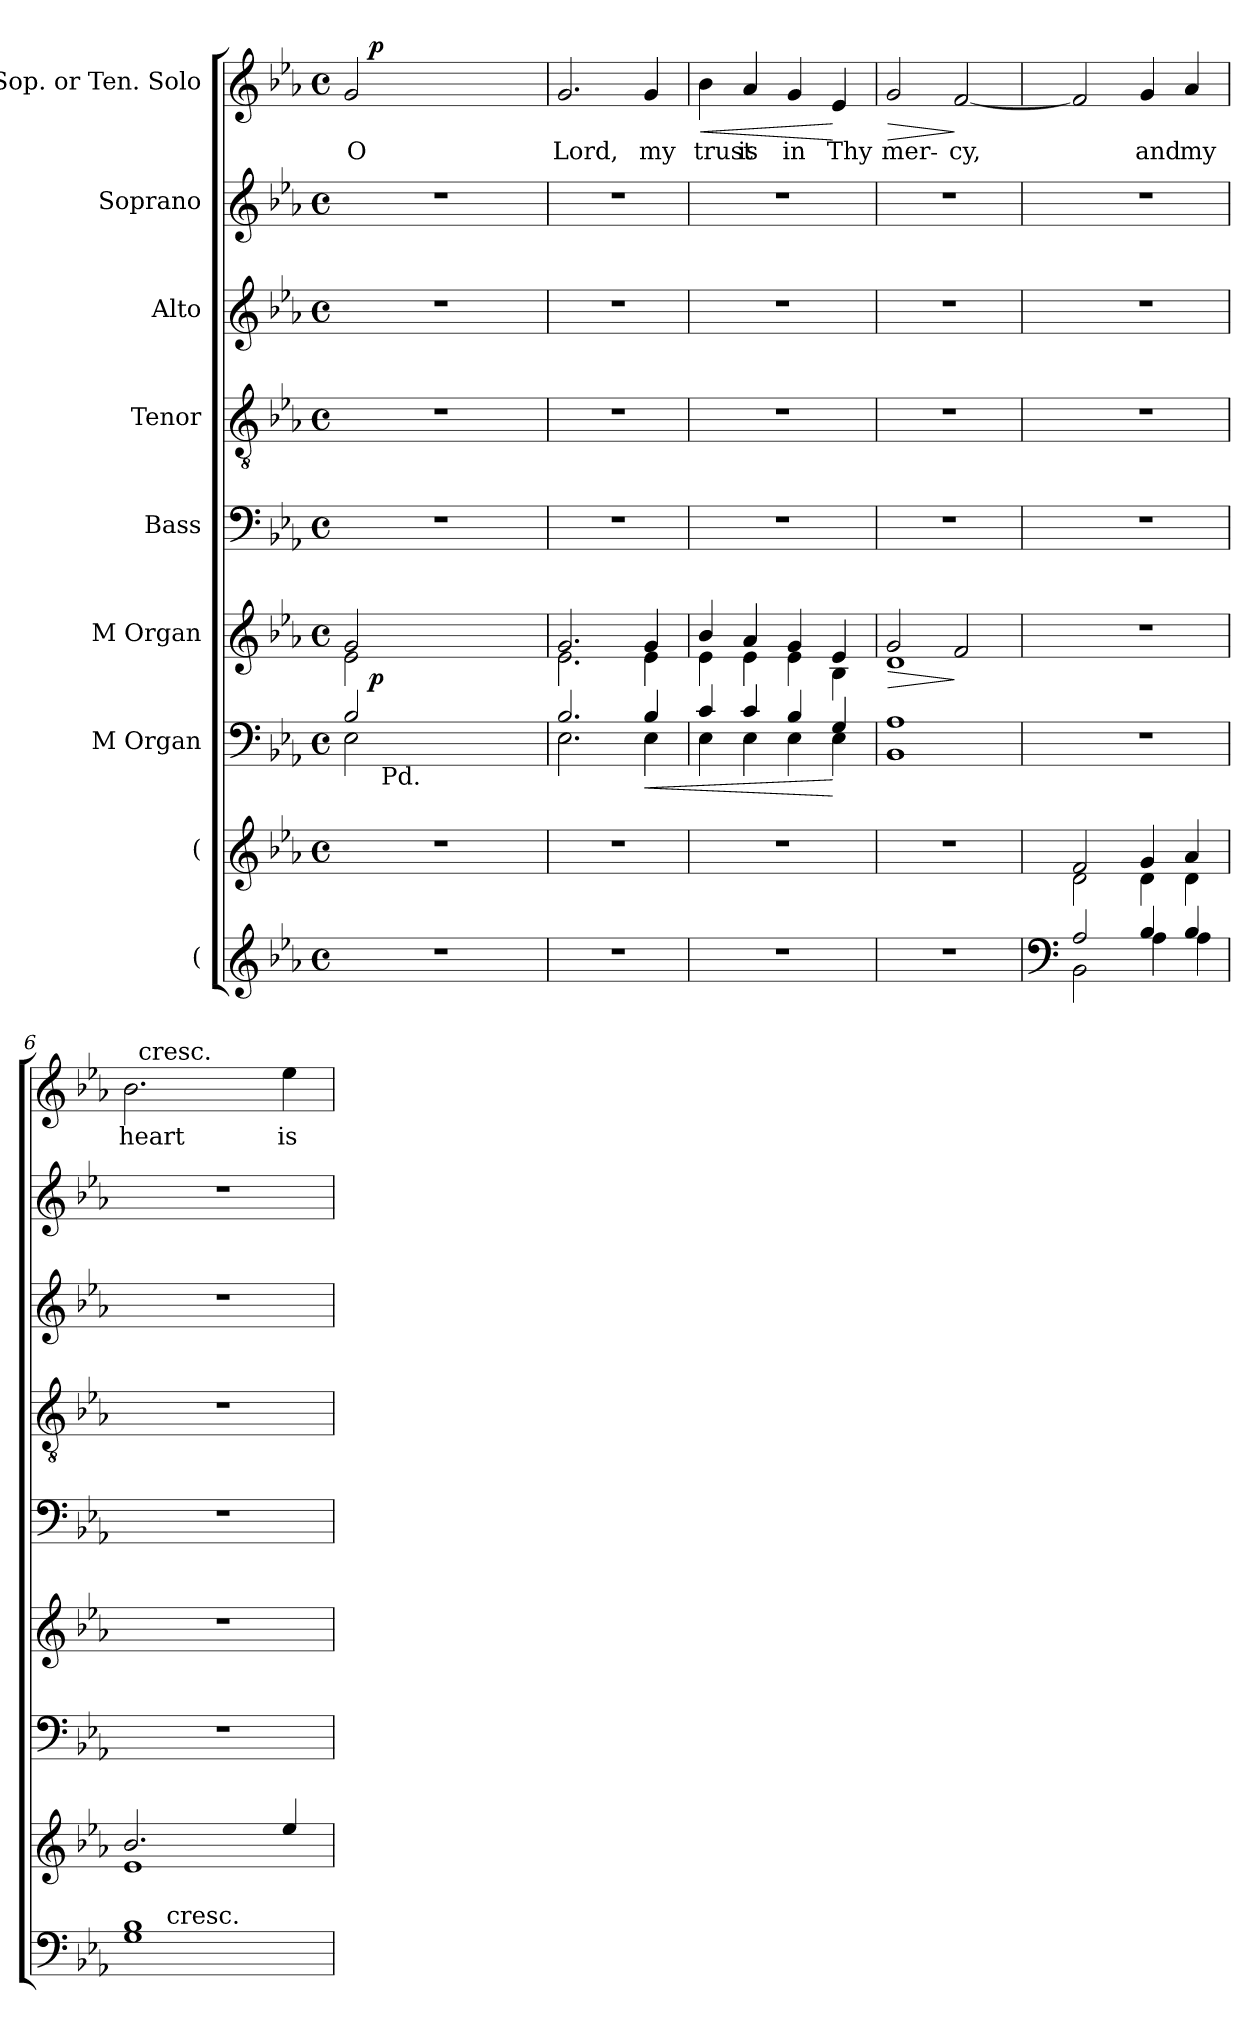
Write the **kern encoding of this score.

**kern	**kern	**kern	**dynam	**kern	**dynam	**kern	**kern	**kern	**kern	**kern	**text	**dynam
*part9	*part8	*part7	*part7	*part6	*part6	*part5	*part4	*part3	*part2	*part1	*part1	*part1
*staff9	*staff8	*staff7	*staff7	*staff6	*staff6	*staff5	*staff4	*staff3	*staff2	*staff1	*staff1	*staff1
*I"(	*I"(	*I"M Organ	*	*I"M Organ	*	*I"Bass	*I"Tenor	*I"Alto	*I"Soprano	*I"Sop. or Ten. Solo	*	*
*clefG2	*clefG2	*clefF4	*	*clefG2	*	*clefF4	*clefGv2	*clefG2	*clefG2	*clefG2	*	*
*k[b-e-a-]	*k[b-e-a-]	*k[b-e-a-]	*	*k[b-e-a-]	*	*k[b-e-a-]	*k[b-e-a-]	*k[b-e-a-]	*k[b-e-a-]	*k[b-e-a-]	*	*
*E-:	*E-:	*E-:	*	*E-:	*	*E-:	*E-:	*E-:	*E-:	*E-:	*	*
*M4/4	*M4/4	*M4/4	*	*M4/4	*	*M4/4	*M4/4	*M4/4	*M4/4	*M4/4	*	*
*met(c)	*met(c)	*met(c)	*	*met(c)	*	*met(c)	*met(c)	*met(c)	*met(c)	*met(c)	*	*
=1	=1	=1	=1	=1	=1	=1	=1	=1	=1	=1	=1	=1
*	*	*^	*	*^	*	*	*	*	*	*	*	*
!	!	!	!	!	!	!	!	!	!	!	!	!	!LO:LY:b	!
*	*	*	*^	*	*	*^	*	*	*	*	*	*^	*	*
1r	1r	2B-/	2E-\	8ryy	.	2g/	2e-\	16.ryy	.	1r	1r	1r	1r	2g/	16.ryy	O	.
!	!	!	!	!	!	!	!	!	!LO:DY:b	!	!	!	!	!	!	!	!LO:DY:a
.	.	.	.	.	.	.	.	2ryy	p	.	.	.	.	.	2ryy	.	p
!	!	!	!	!LO:TX:b:t=Pd.	!	!	!	!	!	!	!	!	!	!	!	!	!
.	.	.	.	2..ryy	.	.	.	.	.	.	.	.	.	.	.	.	.
.	.	2ryy	2ryy	.	.	2ryy	2ryy	.	.	.	.	.	.	2ryy	.	.	.
.	.	.	.	.	.	.	.	4ryy	.	.	.	.	.	.	4ryy	.	.
.	.	.	.	.	.	.	.	8ryy	.	.	.	.	.	.	8ryy	.	.
.	.	.	.	.	.	.	.	32ryy	.	.	.	.	.	.	32ryy	.	.
=2	=2	=2	=2	=2	=2	=2	=2	=2	=2	=2	=2	=2	=2	=2	=2	=2	=2
!	!	!	!	!	!	!	!	!	!	!	!	!	!	!	!	!LO:LY:b	!
*	*	*	*v	*v	*	*	*	*	*	*	*	*	*	*v	*v	*	*
*	*	*	*	*	*	*v	*v	*	*	*	*	*	*	*	*
1r	1r	2.B-/	2.E-\	.	2.g/	2.e-\	.	1r	1r	1r	1r	2.g/	Lord,	.
!	!	!	!	!LO:HP:b	!	!	!	!	!	!	!	!	!LO:LY:b	!
.	.	4B-/	4E-\	<	4g/	4e-\	.	.	.	.	.	4g/	my	.
=3	=3	=3	=3	=3	=3	=3	=3	=3	=3	=3	=3	=3	=3	=3
!	!	!	!	!	!	!	!	!	!	!	!	!	!LO:LY:b	!LO:HP:b
1r	1r	4c/	4E-\	.	4b-/	4e-\	.	1r	1r	1r	1r	4b-\	trust	<
!	!	!	!	!	!	!	!	!	!	!	!	!	!LO:LY:b	!
.	.	4c/	4E-\	.	4a-/	4e-\	.	.	.	.	.	4a-/	is	.
!	!	!	!	!	!	!	!	!	!	!	!	!	!LO:LY:b	!
.	.	4B-/	4E-\	.	4g/	4e-\	.	.	.	.	.	4g/	in	.
!	!	!	!	!	!	!	!	!	!	!	!	!	!LO:LY:b	!
.	.	4G/	4E-\	[	4e-/	4B-\	.	.	.	.	.	4e-/	Thy	[
=4	=4	=4	=4	=4	=4	=4	=4	=4	=4	=4	=4	=4	=4	=4
!	!	!	!	!	!	!	!LO:HP:b	!	!	!	!	!	!LO:LY:b	!LO:HP:b
*	*	*v	*v	*	*	*	*	*	*	*	*	*	*	*
1r	1r	1BB- 1A-	.	2g/	1d	>	1r	1r	1r	1r	2g/	mer-	>
!	!	!	!	!	!	!	!	!	!	!	!	!LO:LY:b	!
.	.	.	.	2f/	.	]	.	.	.	.	[<2f/	-cy,	]
*	*	*	*	*v	*v	*	*	*	*	*	*	*	*
!!LO:LB:g=z
=5	=5	=5	=5	=5	=5	=5	=5	=5	=5	=5	=5	=5
*clefF4	*	*	*	*	*	*	*	*	*	*	*	*
*^	*^	*	*	*	*	*	*	*	*	*	*	*
2A-/	2BB-\	2f/	2d\	1r	.	1r	.	1r	1r	1r	1r	2f/]	.	.
!	!	!	!	!	!	!	!	!	!	!	!	!	!LO:LY:b	!
4B-/	4A-\	4g/	4d\	.	.	.	.	.	.	.	.	4g/	and	.
!	!	!	!	!	!	!	!	!	!	!	!	!	!LO:LY:b	!
4B-/	4A-\	4a-/	4d\	.	.	.	.	.	.	.	.	4a-/	my	.
=6	=6	=6	=6	=6	=6	=6	=6	=6	=6	=6	=6	=6	=6	=6
!	!	!	!	!	!	!	!	!	!	!	!	!	!LO:LY:b	!
*	*	*	*	*	*	*	*	*	*	*	*	*^	*	*
1G 1B-	8ryy	2.b-/	1e-	1r	.	1r	.	1r	1r	1r	1r	2.b-\	32ryy	heart	.
!	!	!	!	!	!	!	!	!	!	!	!	!	!LO:TX:a:t=cresc.	!	!
.	.	.	.	.	.	.	.	.	.	.	.	.	2ryy	.	.
!	!LO:TX:a:t=cresc.	!	!	!	!	!	!	!	!	!	!	!	!	!	!
.	2..ryy	.	.	.	.	.	.	.	.	.	.	.	.	.	.
.	.	.	.	.	.	.	.	.	.	.	.	.	4...ryy	.	.
!	!	!	!	!	!	!	!	!	!	!	!	!	!	!LO:LY:b	!
.	.	4ee-/	.	.	.	.	.	.	.	.	.	4ee-\	.	is	.
*v	*v	*	*	*	*	*	*	*	*	*	*	*v	*v	*	*
*	*v	*v	*	*	*	*	*	*	*	*	*	*	*
=	=	=	=	=	=	=	=	=	=	=	=	=
*-	*-	*-	*-	*-	*-	*-	*-	*-	*-	*-	*-	*-
